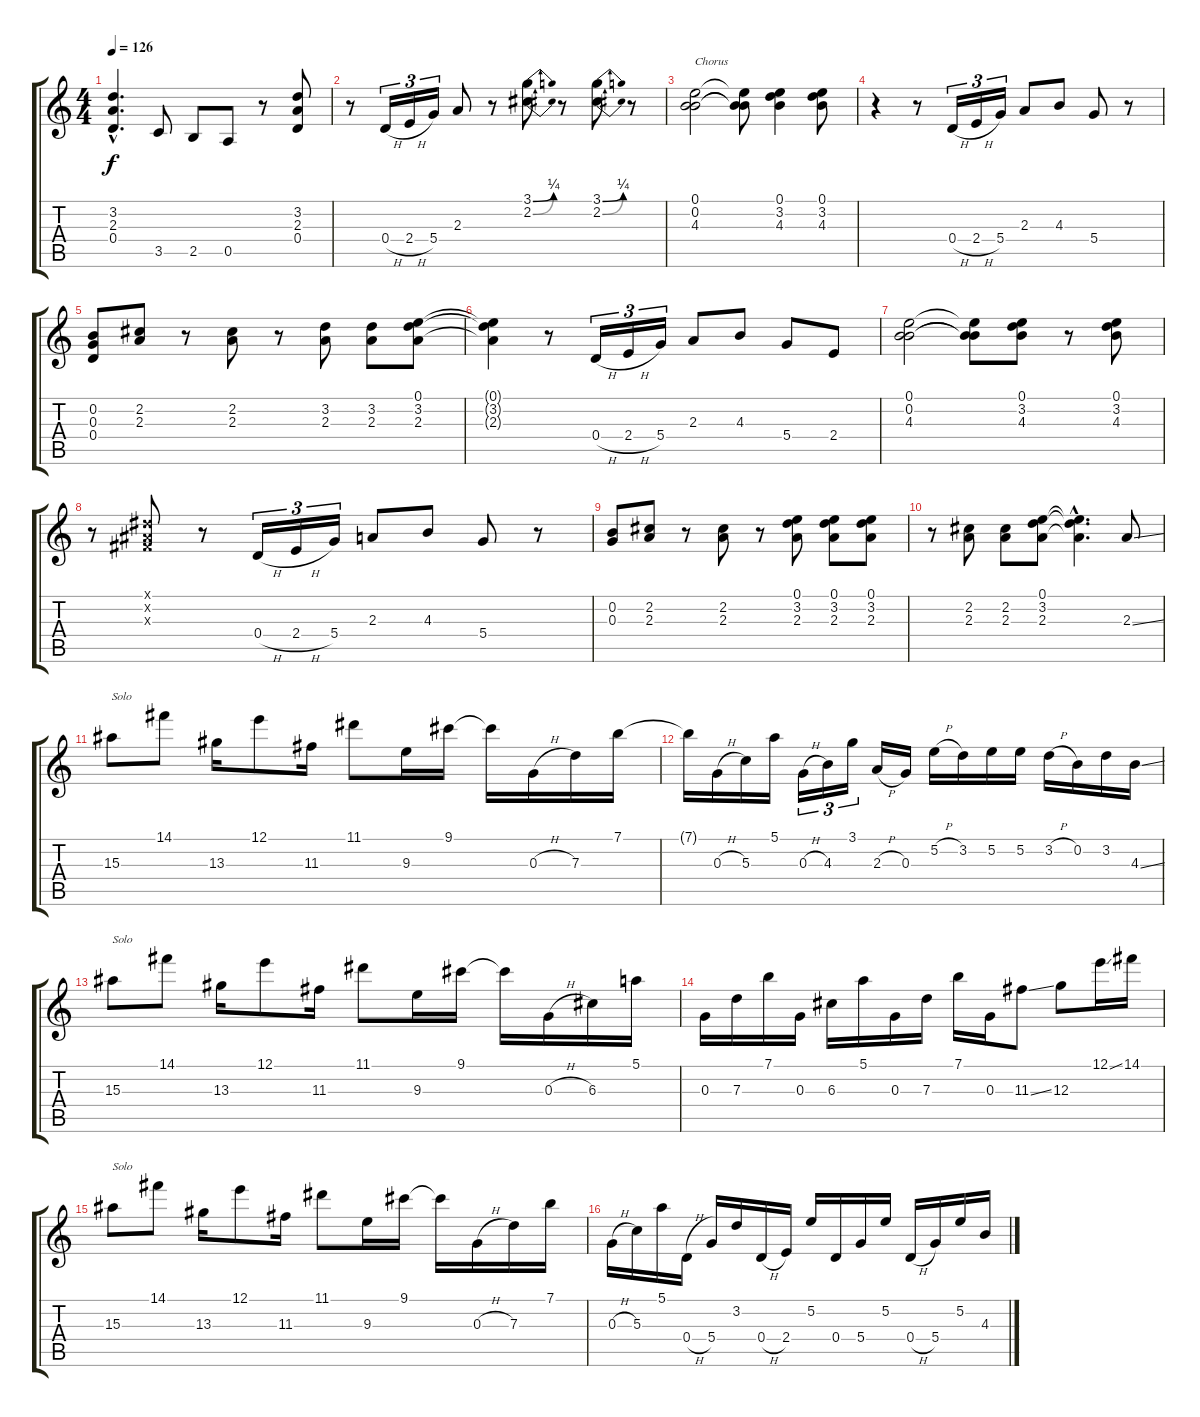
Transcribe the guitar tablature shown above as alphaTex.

\track "" {instrument electricguitarclean}
\staff {score tabs}
\tuning (E4 B3 G3 D3 A2 E2) {hide}
\ts (4 4)
\tempo 126
\clef g2
\ks c
(3.2{hac} 2.3{hac} 0.4{hac}).4{d dy f} 3.5.8 2.5.8 0.5.8 r.8 (3.2 2.3 0.4).8 |
r.8 0.4{h}.16{tu (3 2)} 2.4{h}.16{tu (3 2)} 5.4.16{tu (3 2)} 2.3.8 r.8 (3.1{be (bend 0 0 60 1)} 2.2{be (bend 0 0 60 1)}).8 r.8 (3.1{be (bend 0 0 60 1)} 2.2{be (bend 0 0 60 1)}).8 r.8 |
(0.1 0.2 4.3).2{txt "Chorus"} (0.1{t} 0.2{t} 4.3{t}).8 (0.1 3.2 4.3).4 (0.1 3.2 4.3).8 |
r.4 r.8 0.4{h}.16{tu (3 2)} 2.4{h}.16{tu (3 2)} 5.4.16{tu (3 2)} 2.3.8 4.3.8 5.4.8 r.8 |
(0.2 0.3 0.4).8 (2.2 2.3).8 r.8 (2.2 2.3).8 r.8 (3.2 2.3).8 (3.2 2.3).8 (0.1 3.2 2.3).8 |
(0.1{t} 3.2{t} 2.3{t}).4 r.8 0.4{h}.16{tu (3 2)} 2.4{h}.16{tu (3 2)} 5.4.16{tu (3 2)} 2.3.8 4.3.8 5.4.8 2.4.8 |
(0.1 0.2 4.3).2 (0.1{t} 0.2{t} 4.3{t}).8 (0.1 3.2 4.3).8 r.8 (0.1 3.2 4.3).8 |
r.8 (-1.1{x} -1.2{x} -1.3{x}).8 r.8 0.4{h}.16{tu (3 2)} 2.4{h}.16{tu (3 2)} 5.4.16{tu (3 2)} 2.3.8 4.3.8 5.4.8 r.8 |
(0.2 0.3).8 (2.2 2.3).8 r.8 (2.2 2.3).8 r.8 (0.1 3.2 2.3).8 (0.1 3.2 2.3).8 (0.1 3.2 2.3).8 |
r.8 (2.2 2.3).8 (2.2 2.3).8 (0.1 3.2 2.3).8 (0.1{hac t} 3.2{hac t} 2.3{hac t}).4{d} 2.3{ss}.8 |
15.3.8{txt "Solo"} 14.1.8 13.3.16 12.1.8 11.3.16 11.1.8 9.3.16 9.1.16 9.1{t}.16 0.3{h}.16 7.3.16 7.1.16 |
7.1{t}.16 0.3{h}.16 5.3.16 5.1.16 0.3{h}.16{tu (3 2)} 4.3.16{tu (3 2)} 3.1.16{tu (3 2)} 2.3{h}.16 0.3.16 5.2{h}.16 3.2.16 5.2.16 5.2.16 3.2{h}.16 0.2.16 3.2.16 4.3{ss}.16 |
15.3.8{txt "Solo"} 14.1.8 13.3.16 12.1.8 11.3.16 11.1.8 9.3.16 9.1.16 9.1{t}.16 0.3{h}.16 6.3.16 5.1.16 |
0.3.16 7.3.16 7.1.16 0.3.16 6.3.16 5.1.16 0.3.16 7.3.16 7.1.16 0.3.16 11.3{ss}.8 12.3.8 12.1{ss}.16 14.1.16 |
15.3.8{txt "Solo"} 14.1.8 13.3.16 12.1.8 11.3.16 11.1.8 9.3.16 9.1.16 9.1{t}.16 0.3{h}.16 7.3.16 7.1.16 |
0.3{h}.16 5.3.16 5.1.16 0.4{h}.16 5.4.16 3.2.16 0.4{h}.16 2.4.16 5.2.16 0.4.16 5.4.16 5.2.16 0.4{h}.16 5.4.16 5.2.16 4.3{ss}.16
